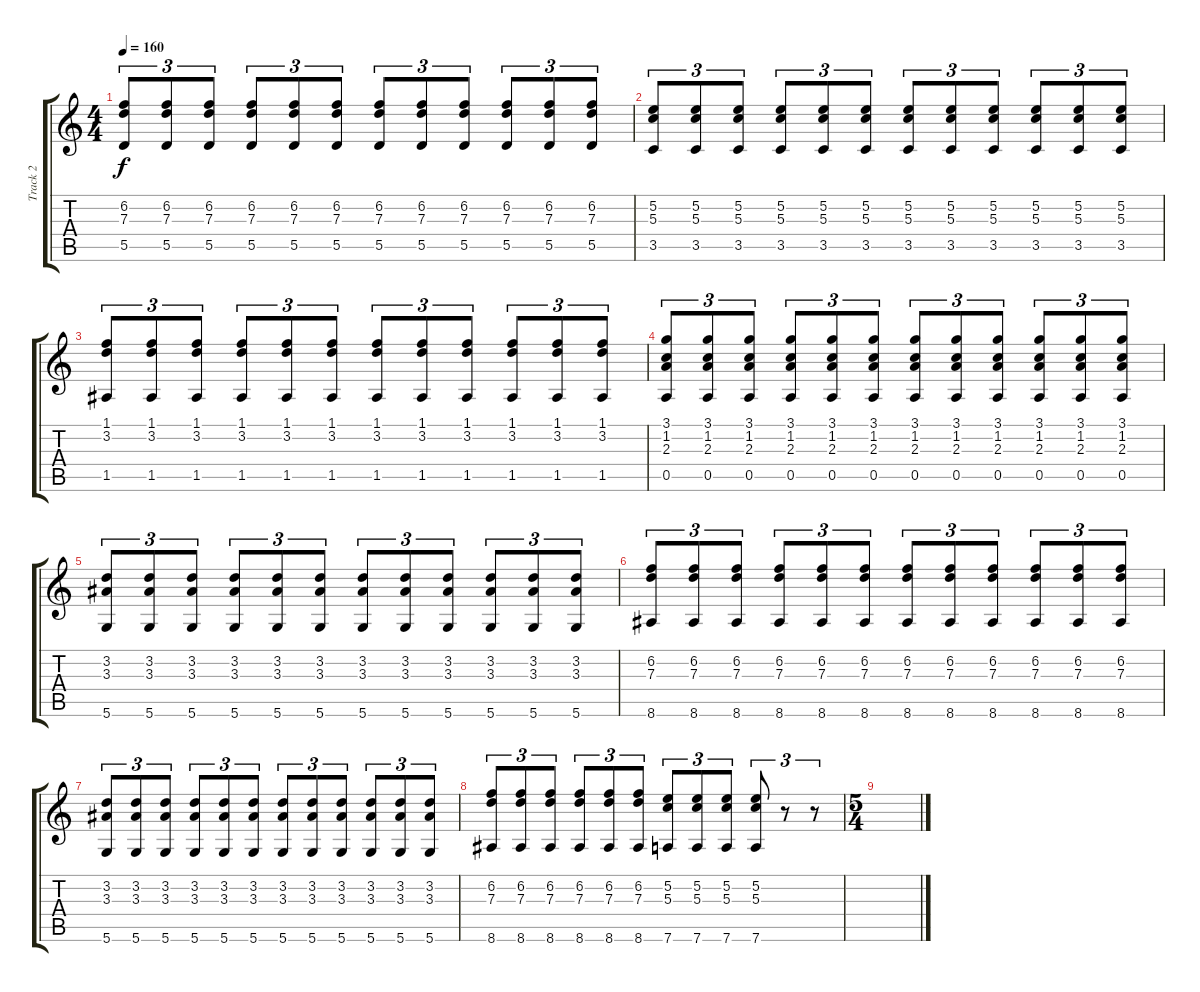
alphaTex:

\track ("Track 2" "Track 2") {instrument acousticguitarnylon}
\staff {score tabs}
\tuning (E4 B3 G3 D3 A2 D2) {hide}
\ts (4 4)
\tempo 160
\clef g2
\ks c
(6.2 7.3 5.5).8{tu (3 2) dy f} (6.2 7.3 5.5).8{tu (3 2)} (6.2 7.3 5.5).8{tu (3 2)} (6.2 7.3 5.5).8{tu (3 2)} (6.2 7.3 5.5).8{tu (3 2)} (6.2 7.3 5.5).8{tu (3 2)} (6.2 7.3 5.5).8{tu (3 2)} (6.2 7.3 5.5).8{tu (3 2)} (6.2 7.3 5.5).8{tu (3 2)} (6.2 7.3 5.5).8{tu (3 2)} (6.2 7.3 5.5).8{tu (3 2)} (6.2 7.3 5.5).8{tu (3 2)} |
(5.2 5.3 3.5).8{tu (3 2)} (5.2 5.3 3.5).8{tu (3 2)} (5.2 5.3 3.5).8{tu (3 2)} (5.2 5.3 3.5).8{tu (3 2)} (5.2 5.3 3.5).8{tu (3 2)} (5.2 5.3 3.5).8{tu (3 2)} (5.2 5.3 3.5).8{tu (3 2)} (5.2 5.3 3.5).8{tu (3 2)} (5.2 5.3 3.5).8{tu (3 2)} (5.2 5.3 3.5).8{tu (3 2)} (5.2 5.3 3.5).8{tu (3 2)} (5.2 5.3 3.5).8{tu (3 2)} |
(1.1 3.2 1.5).8{tu (3 2)} (1.1 3.2 1.5).8{tu (3 2)} (1.1 3.2 1.5).8{tu (3 2)} (1.1 3.2 1.5).8{tu (3 2)} (1.1 3.2 1.5).8{tu (3 2)} (1.1 3.2 1.5).8{tu (3 2)} (1.1 3.2 1.5).8{tu (3 2)} (1.1 3.2 1.5).8{tu (3 2)} (1.1 3.2 1.5).8{tu (3 2)} (1.1 3.2 1.5).8{tu (3 2)} (1.1 3.2 1.5).8{tu (3 2)} (1.1 3.2 1.5).8{tu (3 2)} |
(3.1 1.2 2.3 0.5).8{tu (3 2)} (3.1 1.2 2.3 0.5).8{tu (3 2)} (3.1 1.2 2.3 0.5).8{tu (3 2)} (3.1 1.2 2.3 0.5).8{tu (3 2)} (3.1 1.2 2.3 0.5).8{tu (3 2)} (3.1 1.2 2.3 0.5).8{tu (3 2)} (3.1 1.2 2.3 0.5).8{tu (3 2)} (3.1 1.2 2.3 0.5).8{tu (3 2)} (3.1 1.2 2.3 0.5).8{tu (3 2)} (3.1 1.2 2.3 0.5).8{tu (3 2)} (3.1 1.2 2.3 0.5).8{tu (3 2)} (3.1 1.2 2.3 0.5).8{tu (3 2)} |
(3.2 3.3 5.6).8{tu (3 2)} (3.2 3.3 5.6).8{tu (3 2)} (3.2 3.3 5.6).8{tu (3 2)} (3.2 3.3 5.6).8{tu (3 2)} (3.2 3.3 5.6).8{tu (3 2)} (3.2 3.3 5.6).8{tu (3 2)} (3.2 3.3 5.6).8{tu (3 2)} (3.2 3.3 5.6).8{tu (3 2)} (3.2 3.3 5.6).8{tu (3 2)} (3.2 3.3 5.6).8{tu (3 2)} (3.2 3.3 5.6).8{tu (3 2)} (3.2 3.3 5.6).8{tu (3 2)} |
(6.2 7.3 8.6).8{tu (3 2)} (6.2 7.3 8.6).8{tu (3 2)} (6.2 7.3 8.6).8{tu (3 2)} (6.2 7.3 8.6).8{tu (3 2)} (6.2 7.3 8.6).8{tu (3 2)} (6.2 7.3 8.6).8{tu (3 2)} (6.2 7.3 8.6).8{tu (3 2)} (6.2 7.3 8.6).8{tu (3 2)} (6.2 7.3 8.6).8{tu (3 2)} (6.2 7.3 8.6).8{tu (3 2)} (6.2 7.3 8.6).8{tu (3 2)} (6.2 7.3 8.6).8{tu (3 2)} |
(3.2 3.3 5.6).8{tu (3 2)} (3.2 3.3 5.6).8{tu (3 2)} (3.2 3.3 5.6).8{tu (3 2)} (3.2 3.3 5.6).8{tu (3 2)} (3.2 3.3 5.6).8{tu (3 2)} (3.2 3.3 5.6).8{tu (3 2)} (3.2 3.3 5.6).8{tu (3 2)} (3.2 3.3 5.6).8{tu (3 2)} (3.2 3.3 5.6).8{tu (3 2)} (3.2 3.3 5.6).8{tu (3 2)} (3.2 3.3 5.6).8{tu (3 2)} (3.2 3.3 5.6).8{tu (3 2)} |
(6.2 7.3 8.6).8{tu (3 2)} (6.2 7.3 8.6).8{tu (3 2)} (6.2 7.3 8.6).8{tu (3 2)} (6.2 7.3 8.6).8{tu (3 2)} (6.2 7.3 8.6).8{tu (3 2)} (6.2 7.3 8.6).8{tu (3 2)} (5.2 5.3 7.6).8{tu (3 2)} (5.2 5.3 7.6).8{tu (3 2)} (5.2 5.3 7.6).8{tu (3 2)} (5.2 5.3 7.6).8{tu (3 2)} r.8{tu (3 2)} r.8{tu (3 2)} |
\ts (5 4)
